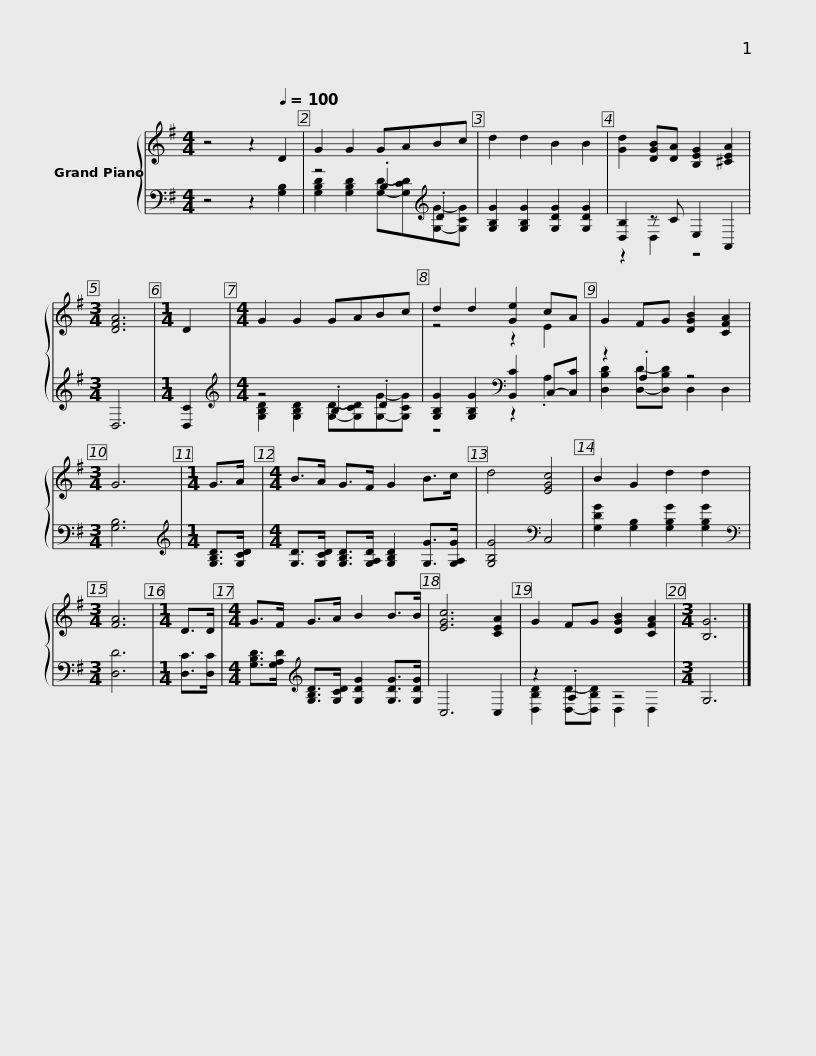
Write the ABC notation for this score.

X:1
%%score { ( 1 4 ) | ( 2 3 ) }
L:1/8
M:4/4
I:linebreak $
K:G
V:1 treble
V:4 treble
V:2 bass
V:3 bass
V:1
 z4 z2[Q:1/4=100] D2 | G2 G2 GABc | d2 d2 B2 B2 | [Gd]2 [DGB][DA] [B,EG]2 [^CEA]2 |[M:3/4] [DFA]6 | %5
[M:1/4] D2 |$[M:4/4] G2 G2 GABc | d2 d2 [Ge]2 cA | G2 FG [DGB]2 [CFA]2 |[M:3/4] G6 | %10
[M:1/4] G>A |$[M:4/4] B>A G>F G2 B>c | d4 [EGc]4 | B2 G2 d2 d2 |[M:3/4] [FA]6 | %15
[M:1/4] D>D |$[M:4/4] G>F G>A B2 B>B | [EGc]6 [CEA]2 | G2 FG [DGB]2 [CFA]2 |[M:3/4] [B,G]6 |] %20
V:2
 z4 z2 [G,B,]2 | z4 .B,2[K:treble] .D2 | [G,B,G]2 [G,B,G]2 [G,DG]2 [G,DG]2 | [D,B,]2 z C E,2 A,,2 |[M:3/4] D,6 | %5
[M:1/4] [D,C]2 |$[M:4/4][K:treble] z4 .B,2 .D2 | [G,B,G]2 [G,B,G]2[K:bass] [B,,C]2 C,-[C,C] | z2 .A,2 z4 |[M:3/4] [G,B,]6 | %10
[M:1/4][K:treble] [G,B,D]>[G,CD] |$[M:4/4] [G,D]>[G,CD] [G,B,D]>[G,A,D] [G,B,D]2 [G,G]>[G,A,G] | [G,B,G]4[K:bass] C,4 | [G,DG]2 [G,B,]2 [G,B,G]2 [G,B,G]2 |[M:3/4][K:bass] [D,D]6 | %15
[M:1/4] [D,C]>[D,C] |$[M:4/4] [G,B,D]>[G,A,D][K:treble] [G,B,D]>[G,CD] [G,DG]2 [G,DG]>[G,DG] | C,6 C,2 | z2 .A,2 z4 |[M:3/4] G,6 |] %20
V:3
 x8 | [G,B,D]2 [G,B,D]2 [G,D]-[G,CD][K:treble][G,G]-[G,CG] | x8 | z2 D,2 z4 |[M:3/4] x6 | %5
[M:1/4] x2 |$[M:4/4][K:treble] [G,B,D]2 [G,B,D]2 [G,D]-[G,CD][G,G]-[G,CG] | z4[K:bass] z2 .A,2 | [D,B,D]2 [D,D]-[D,B,D] D,2 D,2 |[M:3/4] x6 | %10
[M:1/4][K:treble] x2 |$[M:4/4] x8 | x4[K:bass] x4 | x8 |[M:3/4][K:bass] x6 | %15
[M:1/4] x2 |$[M:4/4] x2[K:treble] x6 | x8 | [D,B,D]2 [D,D]-[D,B,D] D,2 D,2 |[M:3/4] x6 |] %20
V:4
 x8 | x8 | x8 | x8 |[M:3/4] x6 | %5
[M:1/4] x2 |$[M:4/4] x8 | z4 z2 E2 | x8 |[M:3/4] x6 | %10
[M:1/4] x2 |$[M:4/4] x8 | x8 | x8 |[M:3/4] x6 | %15
[M:1/4] x2 |$[M:4/4] x8 | x8 | x8 |[M:3/4] x6 |] %20
